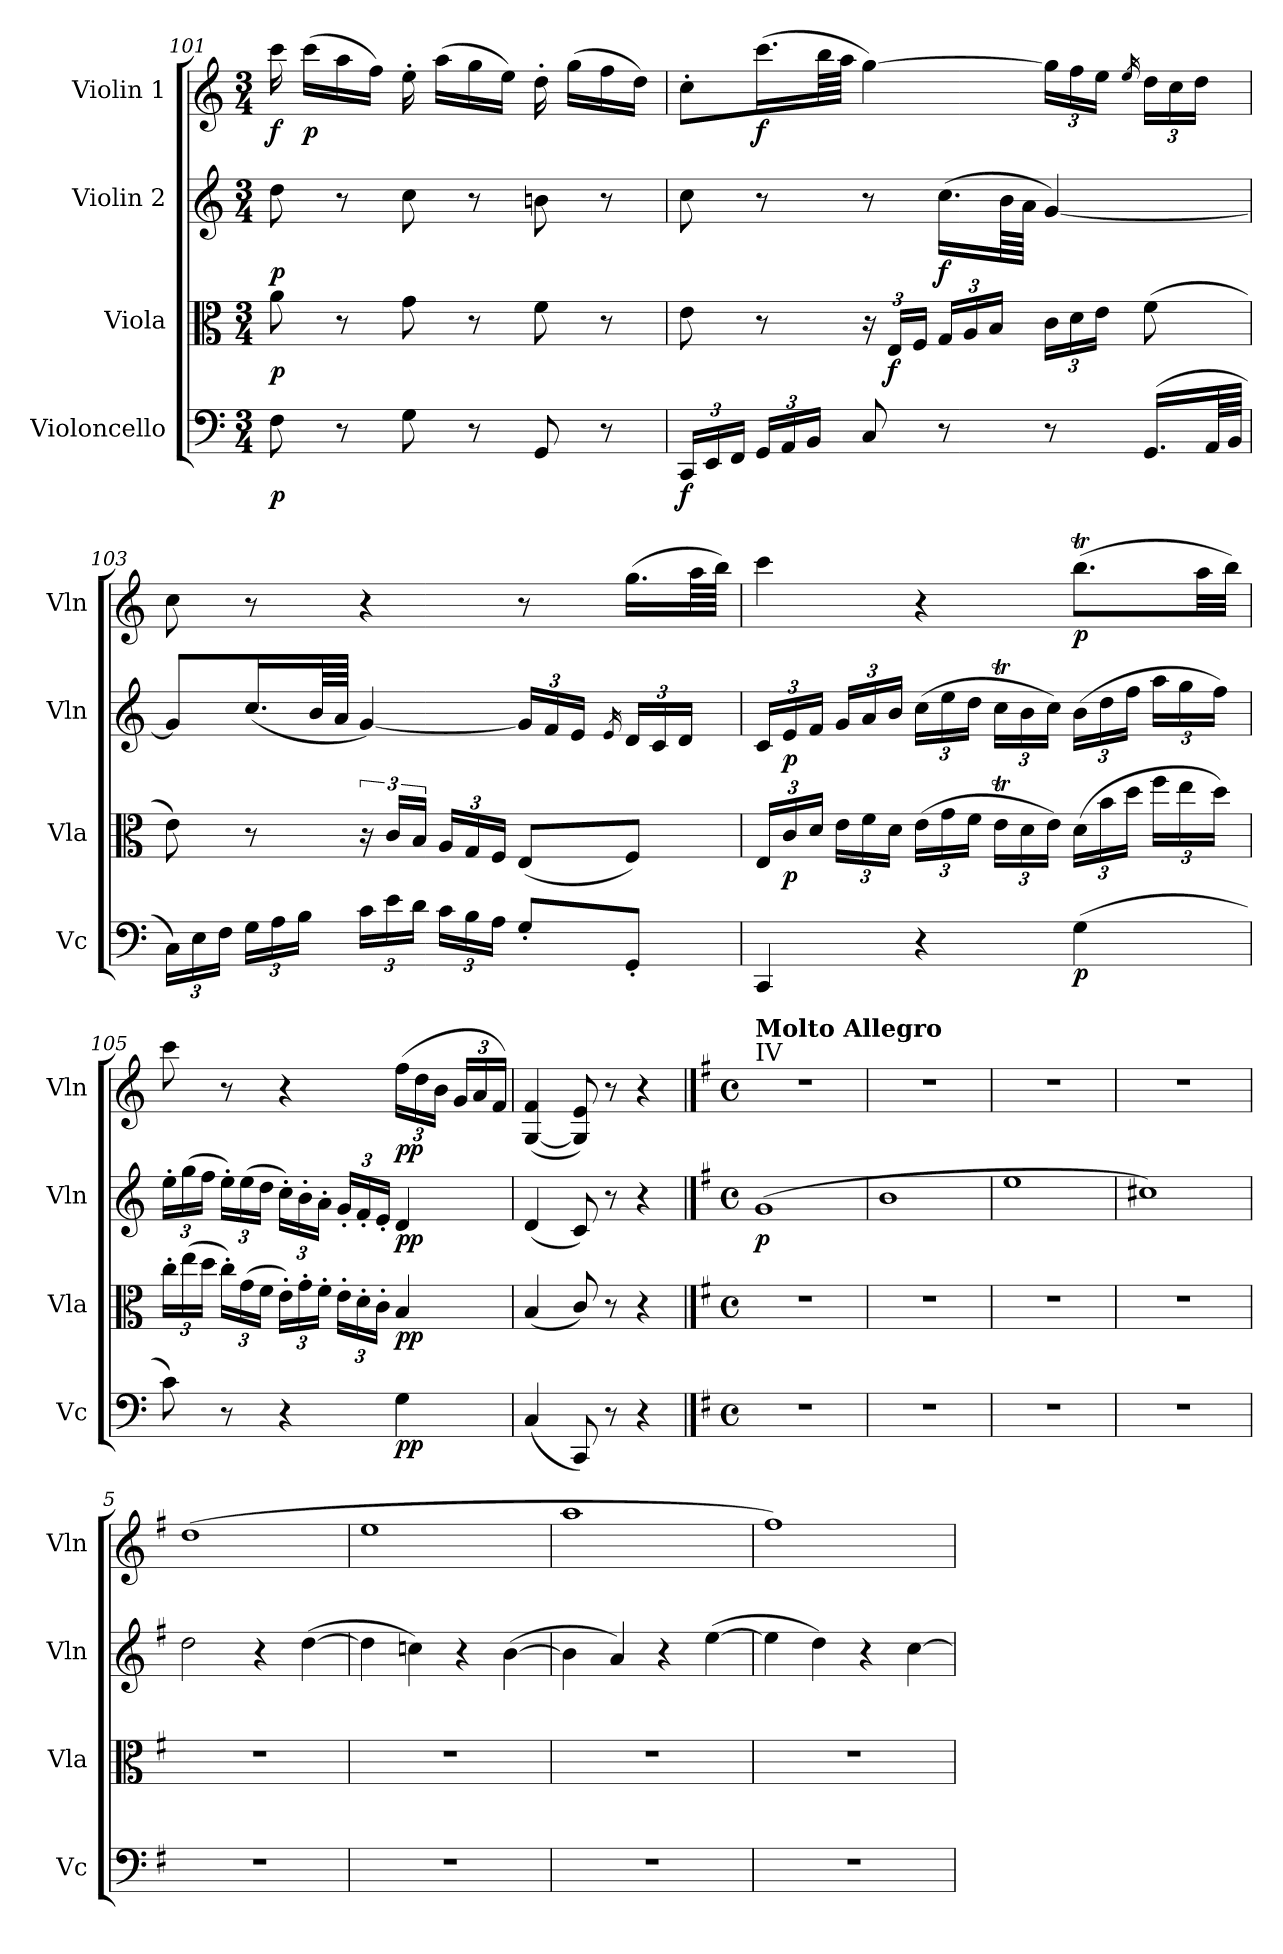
**kern	**dynam	**kern	**dynam	**kern	**dynam	**kern	**dynam
*part4	*part4	*part3	*part3	*part2	*part2	*part1	*part1
*staff4	*staff4	*staff3	*staff3	*staff2	*staff2	*staff1	*staff1
*I"Violoncello	*	*I"Viola	*	*I"Violin 2	*	*I"Violin 1	*
*I'Vc	*	*I'Vla	*	*I'Vln	*	*I'Vln	*
*clefF4	*	*clefC3	*	*clefG2	*	*clefG2	*
*k[]	*	*k[]	*	*k[]	*	*k[]	*
*M3/4	*	*M3/4	*	*M3/4	*	*M3/4	*
=101	=101	=101	=101	=101	=101	=101	=101
!	!LO:DY:b	!	!LO:DY:b	!	!LO:DY:b	!	!LO:DY:b
8F\	p	8a\	p	8dd\	p	16ccc\	f
!	!	!	!	!	!	!	!LO:DY:b
.	.	.	.	.	.	(16ccc\LL	p
8r	.	8r	.	8r	.	16aa\	.
.	.	.	.	.	.	16ff\JJ)	.
8G\	.	8g\	.	8cc\	.	16ee'\	.
.	.	.	.	.	.	(16aa\LL	.
8r	.	8r	.	8r	.	16gg\	.
.	.	.	.	.	.	16ee\JJ)	.
8GG/	.	8f\	.	8bn\	.	16dd'\	.
.	.	.	.	.	.	(16gg\LL	.
8r	.	8r	.	8r	.	16ff\	.
.	.	.	.	.	.	16dd\JJ)	.
!!LO:LB:g=z
=102	=102	=102	=102	=102	=102	=102	=102
!	!LO:DY:b	!	!	!	!	!	!
24CC/LL	f	8e\	.	8cc\	.	8cc'\L	.
24EE/	.	.	.	.	.	.	.
24FF/JJ	.	.	.	.	.	.	.
!	!	!	!	!	!	!	!LO:DY:b
24GG/LL	.	8r	.	8r	.	(16.ccc\L	f
24AA/	.	.	.	.	.	.	.
24BB/JJ	.	.	.	.	.	.	.
.	.	.	.	.	.	64bb\LL	.
.	.	.	.	.	.	64aa\JJJJ	.
*	*	*Xbrackettup	*	*	*	*	*
8C/	.	24r	.	8r	.	[4gg\)	.
!	!	!	!LO:DY:b	!	!	!	!
.	.	24E/LL	f	.	.	.	.
.	.	24F/JJ	.	.	.	.	.
*	*	*brackettup	*	*	*	*	*
!	!	!	!	!	!LO:DY:b	!	!
8r	.	24G/LL	.	(16.cc\LL	f	.	.
.	.	24A/	.	.	.	.	.
.	.	24B/JJ	.	.	.	.	.
.	.	.	.	64b\LL	.	.	.
.	.	.	.	64a\JJJJ	.	.	.
8r	.	24c\LL	.	[4g/)	.	24gg\LL]	.
.	.	24d\	.	.	.	24ff\	.
.	.	24e\JJ	.	.	.	24ee\JJ	.
.	.	.	.	.	.	16qee/	.
(16.GG/LL	.	(8f\	.	.	.	24dd\LL	.
.	.	.	.	.	.	24cc\	.
.	.	.	.	.	.	24dd\JJ	.
64AA/LL	.	.	.	.	.	.	.
64BB/JJJJ	.	.	.	.	.	.	.
!!LO:LB:g=z
=103	=103	=103	=103	=103	=103	=103	=103
*Xbrackettup	*	*	*	*	*	*	*
24C\LL)	.	8e\)	.	8g/L]	.	8cc\	.
24E\	.	.	.	.	.	.	.
24F\JJ	.	.	.	.	.	.	.
*brackettup	*	*	*	*	*	*	*
24G\LL	.	8r	.	(16.cc/L	.	8r	.
24A\	.	.	.	.	.	.	.
24B\JJ	.	.	.	.	.	.	.
.	.	.	.	64b/LL	.	.	.
.	.	.	.	64a/JJJJ	.	.	.
*Xbrackettup	*	*	*	*	*	*	*
24c\LL	.	24r	.	[4g/)	.	4r	.
24e\	.	24c/LL	.	.	.	.	.
24d\JJ	.	24B/JJ	.	.	.	.	.
*brackettup	*	*Xbrackettup	*	*	*	*	*
24c\LL	.	24A/LL	.	.	.	.	.
24B\	.	24G/	.	.	.	.	.
24A\JJ	.	24F/JJ	.	.	.	.	.
8G'/L	.	(8E/L	.	24g/LL]	.	8r	.
.	.	.	.	24f/	.	.	.
.	.	.	.	24e/JJ	.	.	.
.	.	.	.	16qe/	.	.	.
8GG'/J	.	8F/J)	.	24d/LL	.	(16.gg\LL	.
.	.	.	.	24c/	.	.	.
.	.	.	.	24d/JJ	.	.	.
.	.	.	.	.	.	64aa\LL	.
.	.	.	.	.	.	64bb\JJJJ)	.
=104	=104	=104	=104	=104	=104	=104	=104
*	*	*brackettup	*	*	*	*	*
4CC/	.	24E/LL	.	24c/LL	.	4ccc\	.
!	!	!	!LO:DY:b	!	!LO:DY:b	!	!
.	.	24c/	p	24e/	p	.	.
.	.	24d/JJ	.	24f/JJ	.	.	.
*	*	*	*	*Xbrackettup	*	*	*
.	.	24e\LL	.	24g/LL	.	.	.
.	.	24f\	.	24a/	.	.	.
.	.	24d\JJ	.	24b/JJ	.	.	.
*	*	*Xbrackettup	*	*	*	*	*
4r	.	(24e\LL	.	(24cc\LL	.	4r	.
.	.	24g\	.	24ee\	.	.	.
.	.	24f\JJ	.	24dd\JJ	.	.	.
.	.	24et\LL	.	24ccT\LL	.	.	.
.	.	24d\	.	24b\	.	.	.
.	.	24e\JJ)	.	24cc\JJ)	.	.	.
!	!LO:DY:b	!	!	!	!	!	!LO:DY:b
(4G\	p	(24d\LL	.	(24b\LL	.	(8.bbt\L	p
.	.	24b\	.	24dd\	.	.	.
.	.	24dd\JJ	.	24ff\JJ	.	.	.
.	.	24ff\LL	.	24aa\LL	.	.	.
.	.	24ee\	.	24gg\	.	.	.
.	.	.	.	.	.	32aa\LL	.
.	.	24dd\JJ)	.	24ff\JJ)	.	.	.
.	.	.	.	.	.	32bb\JJJ)	.
!!LO:LB:g=z
=105	=105	=105	=105	=105	=105	=105	=105
8c\)	.	24cc'\LL	.	24ee'\LL	.	8ccc\	.
.	.	(24ee\	.	(24gg\	.	.	.
.	.	24dd\JJ	.	24ff\JJ	.	.	.
8r	.	24cc'\LL)	.	24ee'\LL)	.	8r	.
.	.	(24g\	.	(24ee\	.	.	.
.	.	24f\JJ	.	24dd\JJ	.	.	.
4r	.	24e'\LL)	.	24cc'\LL)	.	4r	.
.	.	24g'\	.	24b'\	.	.	.
.	.	24f'\JJ	.	24a'\JJ	.	.	.
.	.	24e'\LL	.	24g'/LL	.	.	.
.	.	24d'\	.	24f'/	.	.	.
.	.	24c'\JJ	.	24e'/JJ	.	.	.
!	!LO:DY:b	!	!LO:DY:b	!	!LO:DY:b	!	!LO:DY:b
4G\	pp	4B/	pp	4d/	pp	(24ff\LL	pp
.	.	.	.	.	.	24dd\	.
.	.	.	.	.	.	24b\JJ	.
.	.	.	.	.	.	24g/LL	.
.	.	.	.	.	.	24a/	.
.	.	.	.	.	.	24f/JJ)	.
=106	=106	=106	=106	=106	=106	=106	=106
(4C/	.	(4B/	.	(4d/	.	([4G/ 4f/	.
8CC/)	.	8c/)	.	8c/)	.	8G/] 8e/)	.
8r	.	8r	.	8r	.	8r	.
4r	.	4r	.	4r	.	4r	.
!!LO:PB:g=z
==1	==1	==1	==1	==1	==1	==1	==1
*k[f#]	*	*k[f#]	*	*k[f#]	*	*k[f#]	*
*M4/4	*	*M4/4	*	*M4/4	*	*M4/4	*
*met(c)	*	*met(c)	*	*met(c)	*	*met(c)	*
!	!	!	!	!	!	!LO:TX:a:t=IV	!
!	!	!	!	!	!	!LO:TX:a:B:t=Molto Allegro	!
!	!	!	!	!	!LO:DY:b	!	!
1r	.	1r	.	(1g	p	1r	.
=2	=2	=2	=2	=2	=2	=2	=2
1r	.	1r	.	1b	.	1r	.
=3	=3	=3	=3	=3	=3	=3	=3
1r	.	1r	.	1ee	.	1r	.
=4	=4	=4	=4	=4	=4	=4	=4
1r	.	1r	.	1cc#X)	.	1r	.
=5	=5	=5	=5	=5	=5	=5	=5
!	!	!	!	!	!	!	!LO:DY:b
!	!	!	!	!	!	!	!LO:DY:n=1:b
!	!	!	!	!	!	!	!LO:DY:n=2:b
1r	.	1r	.	2dd\	.	(1dd	other-dynamics p other-dynamics
.	.	.	.	4r	.	.	.
.	.	.	.	([4dd\	.	.	.
=6	=6	=6	=6	=6	=6	=6	=6
1r	.	1r	.	4dd\]	.	1ee	.
.	.	.	.	4ccn\)	.	.	.
.	.	.	.	4r	.	.	.
.	.	.	.	([4b\	.	.	.
=7	=7	=7	=7	=7	=7	=7	=7
1r	.	1r	.	4b\]	.	1aa	.
.	.	.	.	4a/)	.	.	.
.	.	.	.	4r	.	.	.
.	.	.	.	([4ee\	.	.	.
=8	=8	=8	=8	=8	=8	=8	=8
1r	.	1r	.	4ee\]	.	1ff#)	.
.	.	.	.	4dd\)	.	.	.
.	.	.	.	4r	.	.	.
.	.	.	.	[4cc\	.	.	.
=	=	=	=	=	=	=	=
*-	*-	*-	*-	*-	*-	*-	*-
